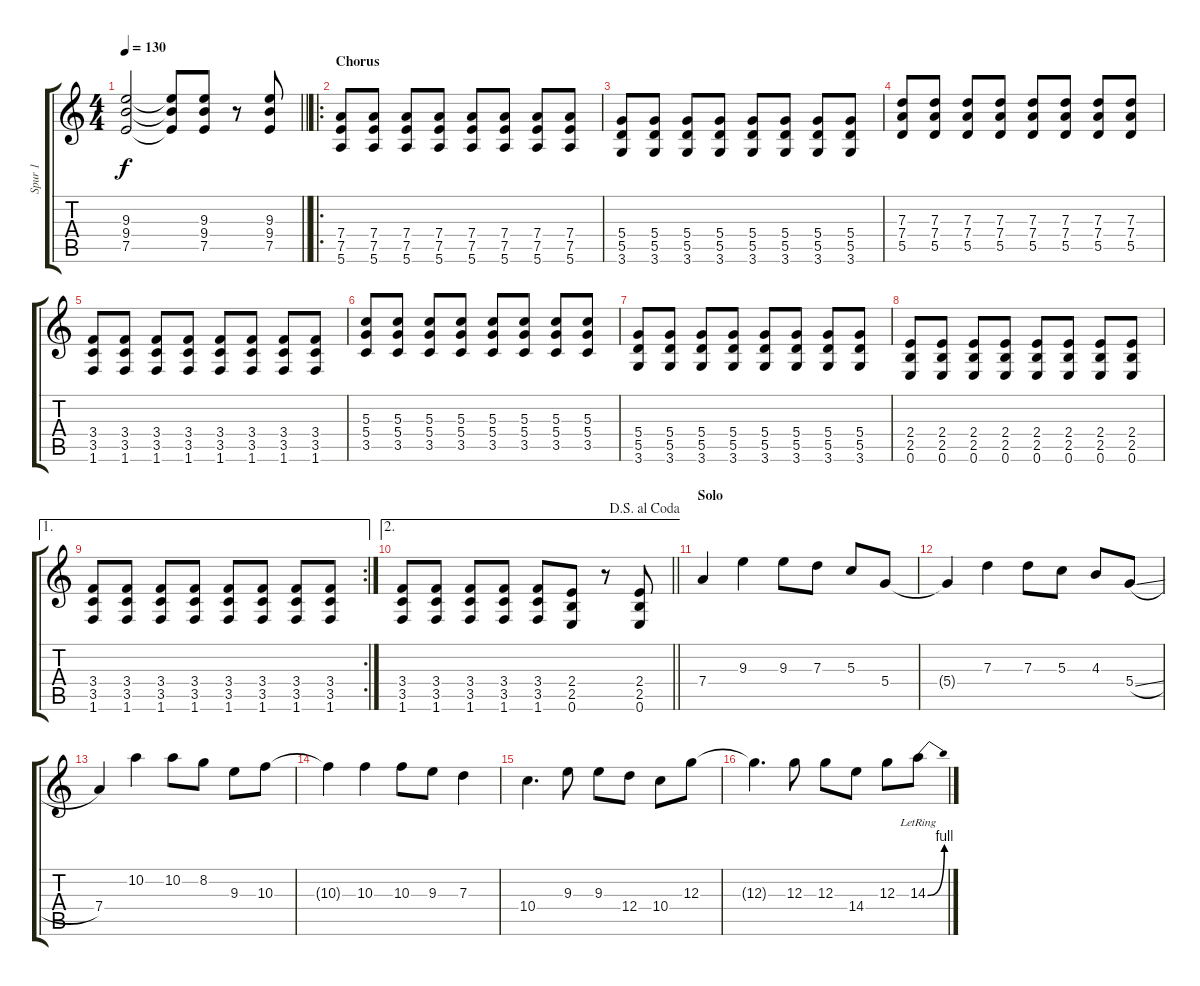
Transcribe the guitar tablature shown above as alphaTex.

\track ("Spur 1" "Spur 1") {instrument distortionguitar}
\staff {score tabs}
\tuning (E4 B3 G3 D3 A2 E2) {hide}
\ts (4 4)
\tempo 130
\clef g2
\barLineRight lightlight
\ks c
(9.3{t} 9.4{t} 7.5{t}).2{dy f} (9.3{t} 9.4{t} 7.5{t}).8 (9.3 9.4 7.5).8 r.8 (9.3 9.4 7.5).8 |
\ro
\section ("" "Chorus")
(7.4 7.5 5.6).8 (7.4 7.5 5.6).8 (7.4 7.5 5.6).8 (7.4 7.5 5.6).8 (7.4 7.5 5.6).8 (7.4 7.5 5.6).8 (7.4 7.5 5.6).8 (7.4 7.5 5.6).8 |
(5.4 5.5 3.6).8 (5.4 5.5 3.6).8 (5.4 5.5 3.6).8 (5.4 5.5 3.6).8 (5.4 5.5 3.6).8 (5.4 5.5 3.6).8 (5.4 5.5 3.6).8 (5.4 5.5 3.6).8 |
(7.3 7.4 5.5).8 (7.3 7.4 5.5).8 (7.3 7.4 5.5).8 (7.3 7.4 5.5).8 (7.3 7.4 5.5).8 (7.3 7.4 5.5).8 (7.3 7.4 5.5).8 (7.3 7.4 5.5).8 |
(3.4 3.5 1.6).8 (3.4 3.5 1.6).8 (3.4 3.5 1.6).8 (3.4 3.5 1.6).8 (3.4 3.5 1.6).8 (3.4 3.5 1.6).8 (3.4 3.5 1.6).8 (3.4 3.5 1.6).8 |
(5.3 5.4 3.5).8 (5.3 5.4 3.5).8 (5.3 5.4 3.5).8 (5.3 5.4 3.5).8 (5.3 5.4 3.5).8 (5.3 5.4 3.5).8 (5.3 5.4 3.5).8 (5.3 5.4 3.5).8 |
(5.4 5.5 3.6).8 (5.4 5.5 3.6).8 (5.4 5.5 3.6).8 (5.4 5.5 3.6).8 (5.4 5.5 3.6).8 (5.4 5.5 3.6).8 (5.4 5.5 3.6).8 (5.4 5.5 3.6).8 |
(2.4 2.5 0.6).8 (2.4 2.5 0.6).8 (2.4 2.5 0.6).8 (2.4 2.5 0.6).8 (2.4 2.5 0.6).8 (2.4 2.5 0.6).8 (2.4 2.5 0.6).8 (2.4 2.5 0.6).8 |
\ae 1
\rc 2
(3.4 3.5 1.6).8 (3.4 3.5 1.6).8 (3.4 3.5 1.6).8 (3.4 3.5 1.6).8 (3.4 3.5 1.6).8 (3.4 3.5 1.6).8 (3.4 3.5 1.6).8 (3.4 3.5 1.6).8 |
\ae 2
\jump dalsegnoalcoda
\barLineRight lightlight
(3.4 3.5 1.6).8 (3.4 3.5 1.6).8 (3.4 3.5 1.6).8 (3.4 3.5 1.6).8 (3.4 3.5 1.6).8 (2.4 2.5 0.6).8 r.8 (2.4 2.5 0.6).8 |
\section ("" "Solo")
7.4.4{balance 8} 9.3.4 9.3.8 7.3.8 5.3.8 5.4.8 |
5.4{t}.4 7.3.4 7.3.8 5.3.8 4.3.8 5.4{sl}.8 |
7.4.4 10.2.4 10.2.8 8.2.8 9.3.8 10.3.8 |
10.3{t}.4 10.3.4 10.3.8 9.3.8 7.3.4 |
10.4.4{d} 9.3.8 9.3.8 12.4.8 10.4.8 12.3.8 |
12.3{t}.4{d} 12.3.8 12.3.8 14.4.8 12.3.8 14.3{be (bend 0 0 60 4) lr}.8
